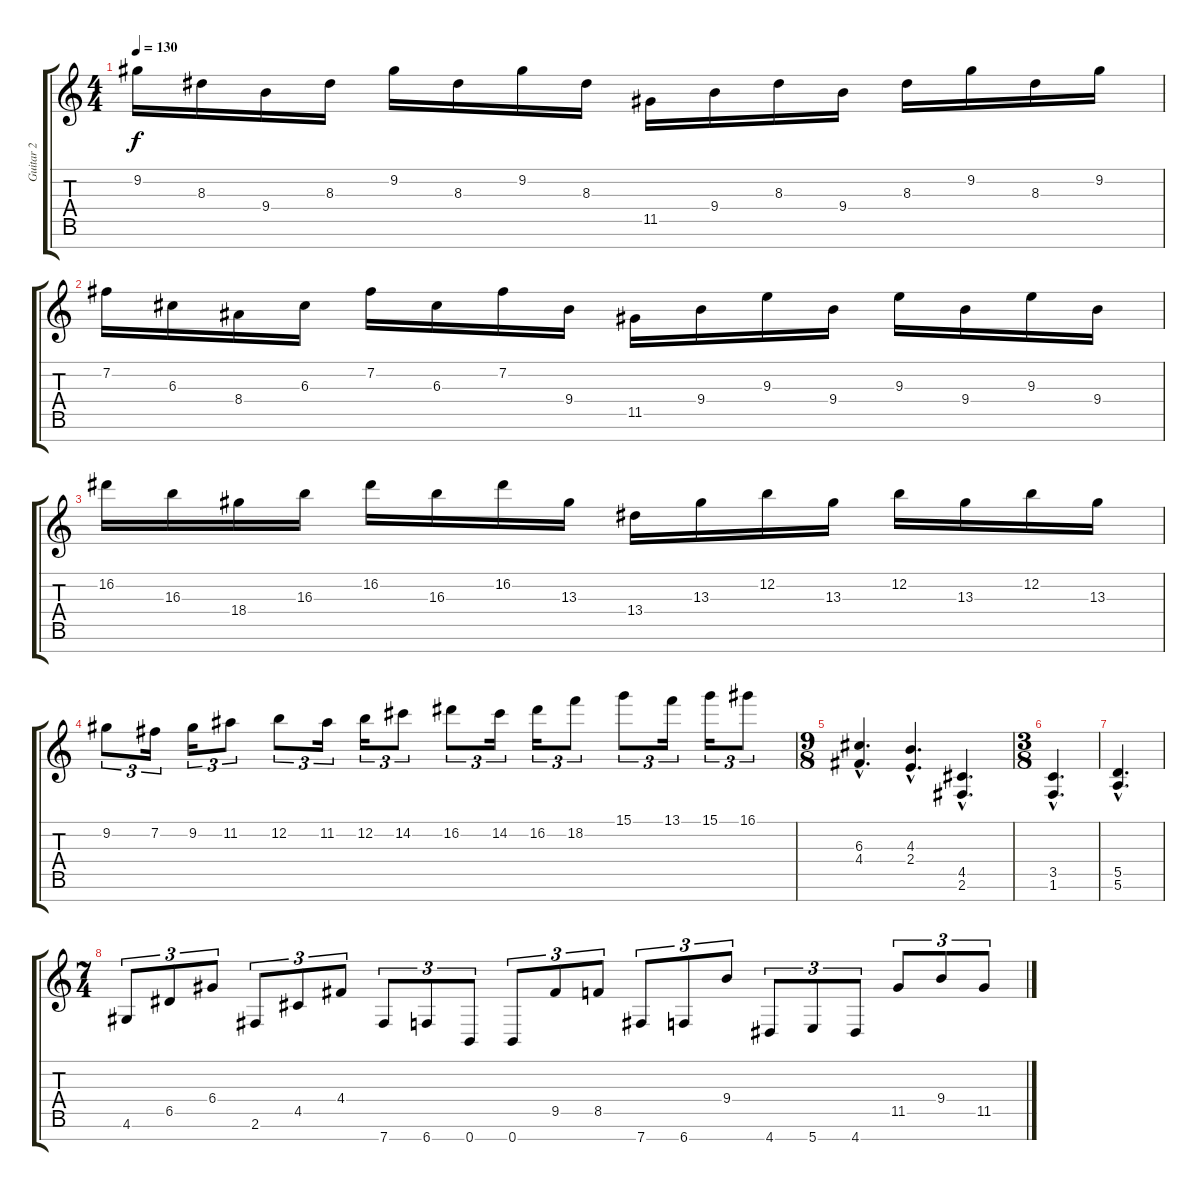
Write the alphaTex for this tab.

\track ("Guitar 2" "Guitar 2") {instrument overdrivenguitar}
\staff {score tabs}
\tuning (E4 B3 G3 D3 A2 E2 B1) {hide}
\ts (4 4)
\tempo 130
\clef g2
\ks c
9.2.16{dy f} 8.3.16 9.4.16 8.3.16 9.2.16 8.3.16 9.2.16 8.3.16 11.5.16 9.4.16 8.3.16 9.4.16 8.3.16 9.2.16 8.3.16 9.2.16 |
7.2.16 6.3.16 8.4.16 6.3.16 7.2.16 6.3.16 7.2.16 9.4.16 11.5.16 9.4.16 9.3.16 9.4.16 9.3.16 9.4.16 9.3.16 9.4.16 |
16.2.16 16.3.16 18.4.16 16.3.16 16.2.16 16.3.16 16.2.16 13.3.16 13.4.16 13.3.16 12.2.16 13.3.16 12.2.16 13.3.16 12.2.16 13.3.16 |
9.2.8{tu (3 2)} 7.2.16{tu (3 2)} 9.2.16{tu (3 2)} 11.2.8{tu (3 2)} 12.2.8{tu (3 2)} 11.2.16{tu (3 2)} 12.2.16{tu (3 2)} 14.2.8{tu (3 2)} 16.2.8{tu (3 2)} 14.2.16{tu (3 2)} 16.2.16{tu (3 2)} 18.2.8{tu (3 2)} 15.1.8{tu (3 2)} 13.1.16{tu (3 2)} 15.1.16{tu (3 2)} 16.1.8{tu (3 2)} |
\ts (9 8)
(6.3{hac} 4.4{hac}).4{d} (4.3{hac} 2.4{hac}).4{d} (4.5{hac} 2.6{hac}).4{d} |
\ts (3 8)
(3.5{hac} 1.6{hac}).4{d} |
(5.5{hac} 5.6{hac}).4{d} |
\ts (7 4)
4.6.8{tu (3 2)} 6.5.8{tu (3 2)} 6.4.8{tu (3 2)} 2.6.8{tu (3 2)} 4.5.8{tu (3 2)} 4.4.8{tu (3 2)} 7.7.8{tu (3 2)} 6.7.8{tu (3 2)} 0.7.8{tu (3 2)} 0.7.8{tu (3 2)} 9.5.8{tu (3 2)} 8.5.8{tu (3 2)} 7.7.8{tu (3 2)} 6.7.8{tu (3 2)} 9.4.8{tu (3 2)} 4.7.8{tu (3 2)} 5.7.8{tu (3 2)} 4.7.8{tu (3 2)} 11.5.8{tu (3 2)} 9.4.8{tu (3 2)} 11.5.8{tu (3 2)}
